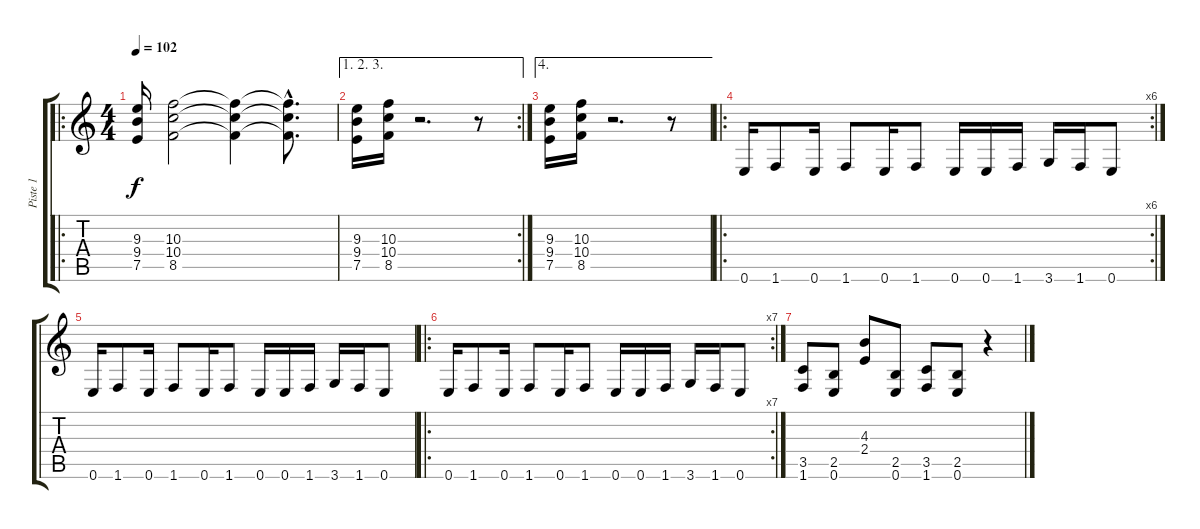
\track ("Piste 1" "Piste 1") {instrument overdrivenguitar}
\staff {score tabs}
\tuning (E4 B3 G3 D3 A2 E2) {hide}
\ro
\ts (4 4)
\tempo 102
\clef g2
\ks c
(9.3 9.4 7.5).16{dy f} (10.3 10.4 8.5).2 (10.3{t} 10.4{t} 8.5{t}).4 (10.3{hac t} 10.4{hac t} 8.5{hac t}).8{d} |
\ae (1 2 3)
\rc 2
(9.3 9.4 7.5).16 (10.3 10.4 8.5).16 r.2{d} r.8 |
\ae 4
(9.3 9.4 7.5).16 (10.3 10.4 8.5).16 r.2{d} r.8 |
\ro
\rc 6
0.6.16 1.6.8 0.6.16 1.6.8 0.6.16 1.6.8 0.6.16 0.6.16 1.6.16 3.6.16 1.6.16 0.6.8 |
0.6.16 1.6.8 0.6.16 1.6.8 0.6.16 1.6.8 0.6.16 0.6.16 1.6.16 3.6.16 1.6.16 0.6.8 |
\ro
\rc 7
0.6.16 1.6.8 0.6.16 1.6.8 0.6.16 1.6.8 0.6.16 0.6.16 1.6.16 3.6.16 1.6.16 0.6.8 |
(3.5 1.6).8 (2.5 0.6).8 (4.3 2.4).8 (2.5 0.6).8 (3.5 1.6).8 (2.5 0.6).8 r.4
